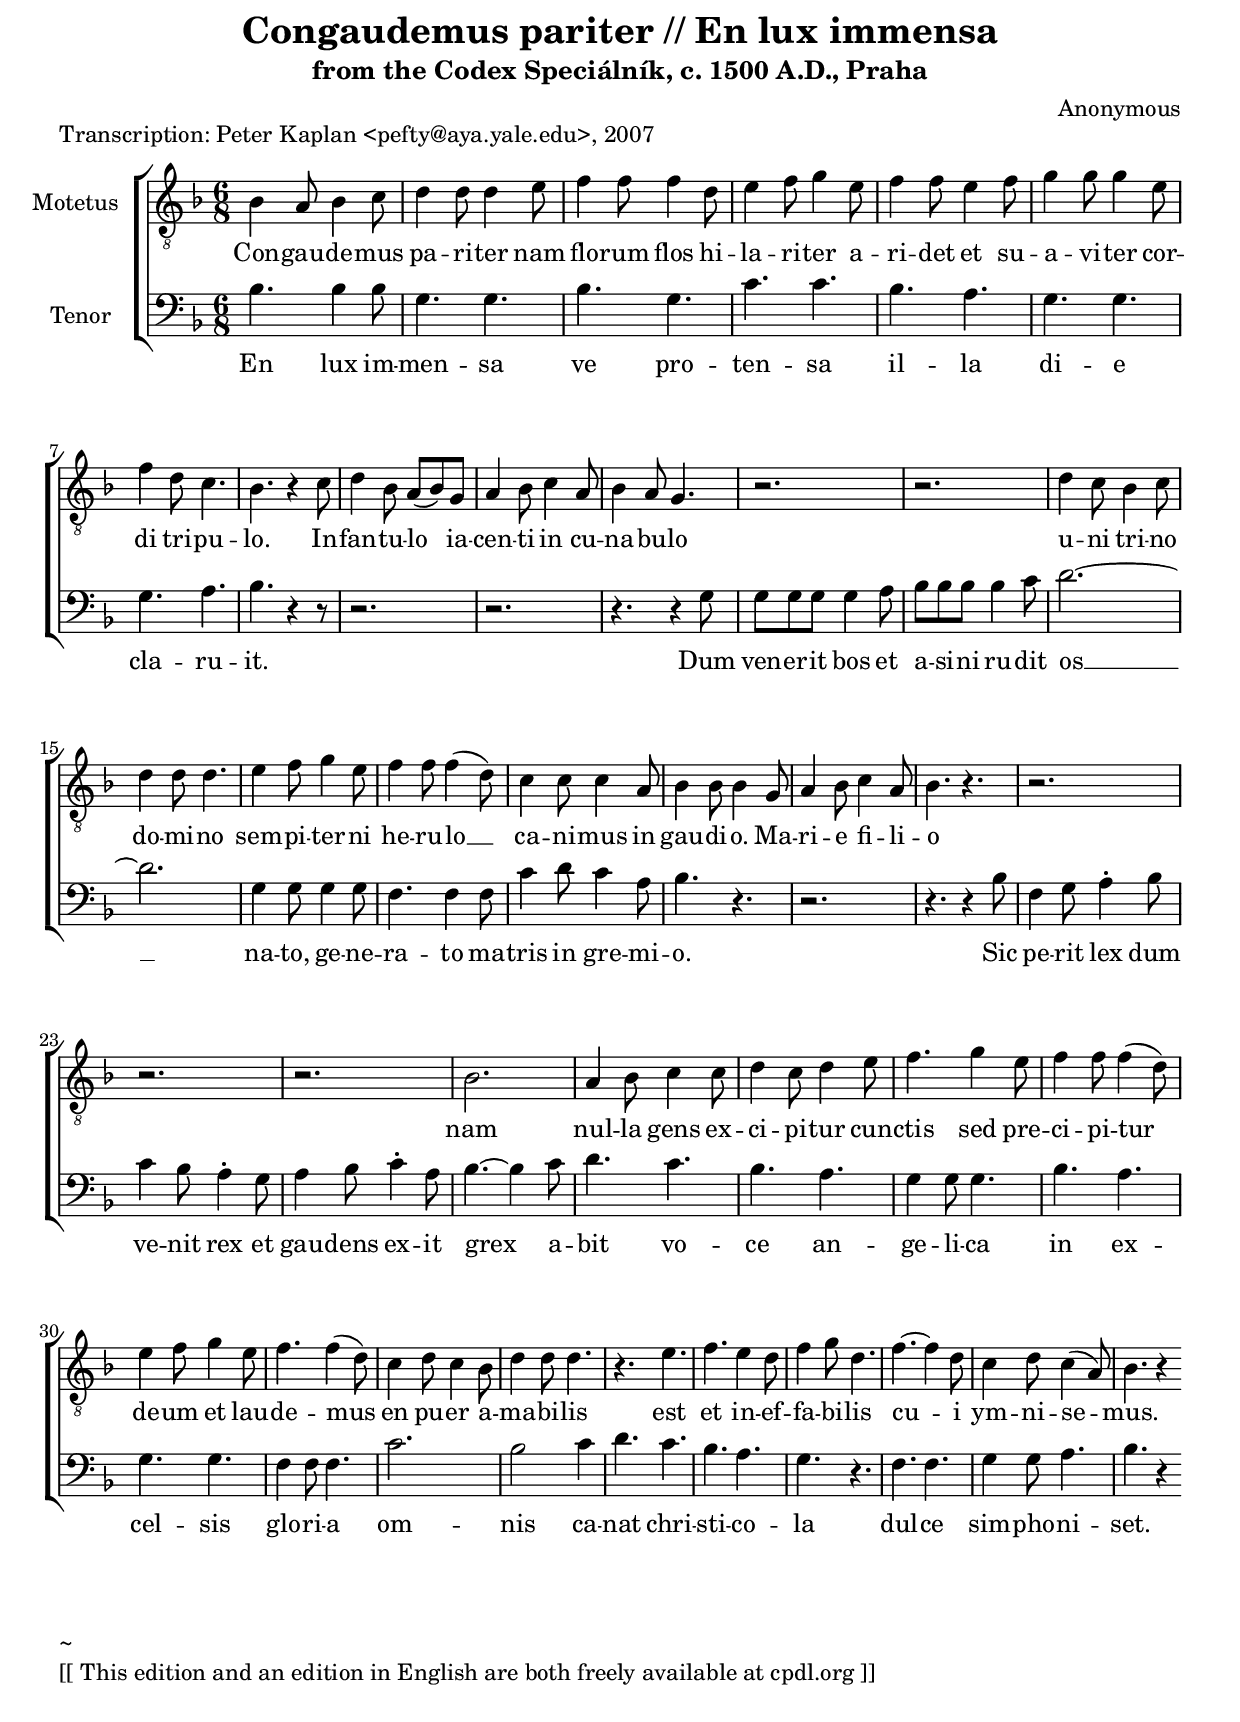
     \version "2.10.10"
\paper {
  between-system-space = 2.5\cm
  between-system-padding = #11
  ragged-bottom=##f
  ragged-last-bottom=##f
  bottom-margin = 1\cm
  top-margin = 0.1\cm
  system-count = #5
  systemSeparatorMarkup = ""
}
\header {
    title = "Congaudemus pariter // En lux immensa"
    subtitle = "from the Codex Speciálník, c. 1500 A.D., Praha"
    composer = "Anonymous"
    date = "c. 1500 A.D."
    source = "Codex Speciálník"
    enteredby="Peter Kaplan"
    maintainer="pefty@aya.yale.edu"
    piece ="Transcription: Peter Kaplan <pefty@aya.yale.edu>, 2007"
    texidoc = "Any modern transcription of Early music suffers from some necessary flaws.  But in this case additional errors may have crept in in my dictation of this piece from the Hilliard Ensemble recording (1995) thereof.  Please forgive these errors, as I had no source against which to check my work.  If errors are found, please notify me so that I can submit a corrected version.

My only explicit interpretive edit was to add the staccato markings in mm 22-24, and even this is intended only as an aid in interpretation, rather than a marking to be followed.

Translation of Congaudemus pariter text:
Now we praise happily together
the flower of flowers,
chaste and delightful,
with the plucking of strings.
To the infant l[a]ying in the cradle,
To the one Triune L-rd,
To the eternal Heir,
We sing in praise.
Now by Mary's Son
no group is exempt,
but with all it is ordered
that we should praise G-d;
behold it is the pleasant
and ineffable Child to whom we sing.

Translation of En lux immensa text:
Behold, a vast light
indeed extensive,
shone on that day.
While the ox worships
and the ass's mouth brays to the child,
begotten of his mother in the womb.
Thus the law disappears
when the king appears, 
and the flock goes away praising,
it departs with the angelic voice:
'Glory in the highest.'
Let every Christian sing,
sweetly symphonize."

}

     \score { 
         <<
        \new ChoirStaff 
         <<
        \new Staff = motetus <<
               {  
        \clef "G_8" 
        \key f \major 
        \time 6/8 
        \set Staff.midiInstrument = "synth voice"
        \set Staff.vocalName = "Motetus  "
        \new Voice = "mot" {
         bes4 a8 bes4 c'8 
         d'4 d'8 d'4 e'8 
         f'4 f'8 f'4 d'8  
         e'4 f'8 g'4 e'8 
         f'4 f'8 e'4 f'8  
         g'4 g'8 g'4 e'8  
         f'4 d'8 c'4. 
         bes4. r4 
        \bar "|:" 
         c'8 
         d'4 bes8 a8( bes8) g8 
         a4 bes8 c'4 a8 
         bes4 a8 g4. 
         r2. 
         r2. 
         d'4 c'8 bes4 c'8 
         d'4 d'8 d'4. 
         e'4 f'8 g'4 e'8 
         f'4 f'8 f'4( d'8) 
         c'4 c'8 c'4 a8 
         bes4 bes8 bes4 g8 
         a4 bes8 c'4 a8 
         bes4. r4. 
         r2. 
         r2. 
         r2. 
         bes2. 
         a4 bes8 c'4 c'8 
         d'4 c'8 d'4 e'8 
         f'4. g'4 e'8 
         f'4 f'8 f'4( d'8) 
         e'4 f'8 g'4 e'8 
         f'4. f'4( d'8) 
         c'4 d'8 c'4 bes8 
         d'4 d'8 d'4. 
         r4. e'4. 
         f'4. e'4 d'8 
         f'4 g'8 d'4. 
         f'4. ~ f'4 d'8 
         c'4 d'8 c'4( a8) 
         bes4. r4
        \bar ":|"
 }
}
>>

\new Lyrics 
\lyricsto "mot"
        { 
        Con -- gau -- de -- mus 
        pa -- ri -- ter nam 
        flo -- rum flos hi -- 
        la -- ri -- ter a --
        ri -- det et su -- 
        a -- vi -- ter cor -- 
        di tri -- pu -- 
        lo. In -- 
        fan -- tu -- lo ia -- 
        cen -- ti in cu -- 
        na -- bu -- lo 

        u -- ni tri -- no 
        do -- mi -- no 
        sem -- pi -- ter -- ni 
        he -- ru -- lo __
        ca -- ni -- mus in 
        gau -- di -- o. Ma -- 
        ri -- e fi -- li -- 
        o 

        nam 
        nul -- la gens ex -- 
        ci -- pi -- tur cun -- 
        ctis sed pre -- 
        ci -- pi -- tur
        de -- um et lau -- 
        de -- mus
        en pu -- er a -- 
        ma -- bi -- lis 
        est 
        et in -- ef -- 
        fa -- bi -- lis 
        cu -- i 
        ym -- ni -- se -- 
        mus.
}
        \new Staff = tenor <<
               {  
        \clef bass 
        \key f \major 
        \time 6/8 
        \set Staff.midiInstrument = "synth voice"
        \set Staff.vocalName = "Tenor  "
        \new Voice = "ten" 
         { 
         bes4. bes4 bes8 
         g4. g4. 
         bes4. g4. 
         c'4. c'4.
         bes4. a4.
         g4. g4. 
         g4. a4. 
         bes4. r4 
        \bar "|:"
         r8 
         r2.  
         r2. 
         r4. r4 g8 
         g8 g8 g8 g4 a8 
         bes8 bes8 bes8 bes4 c'8 
         d'2. ~ 
         d'2. 
         g4 g8 g4 g8 
         f4. f4 f8 
         c'4 d'8 c'4 a8 
         bes4. r4. 
         r2. 
         r4. r4 bes8 
         f4 g8 a4-. bes8 
         c'4 bes8 a4-. g8 
         a4 bes8 c'4-. a8 
         bes4. ~ bes4 c'8 
         d'4. c'4. 
         bes4. a4. 
         g4 g8 g4. 
         bes4. a4. 
         g4. g4. 
         f4 f8 f4. 
         c'2. 
         bes2 c'4 
         d'4. c'4. 
         bes4. a4.
         g4. r4. 
         f4. f4. 
         g4 g8 a4.  
         bes4. r4 
        \bar ":|"
 }
}
>>

\new Lyrics 
\lyricsto "ten"
        { 
        En lux im -- 
        men -- sa 
        ve pro -- 
        ten -- sa 
        il -- la 
        di -- e 
        cla -- ru -- 
        it.

              Dum 
        ven -- er -- it bos et 
        a -- si -- ni ru -- dit 
        os __  

        na -- to, ge -- ne -- 
        ra -- to ma -- 
        tris in gre -- mi -- 
        o. 

                     Sic 
        pe -- rit lex dum 
        ve -- nit rex et 
        gau -- dens ex -- it 
        grex a -- 
        bit vo -- 
        ce an -- 
        ge -- li -- ca 
        in ex -- 
        cel -- sis 
        glo -- ri -- a 
        om -- 
        nis ca -- 
        nat chri -- 
        sti -- co -- 
        la 
        dul -- ce 
        sim -- pho -- ni -- 
        set.

   } 
 >>
>>       
     }
\markup{\column{\line{ ~ } \line{[[ This edition and an edition in English are both freely available at cpdl.org ]]}} 
} 

